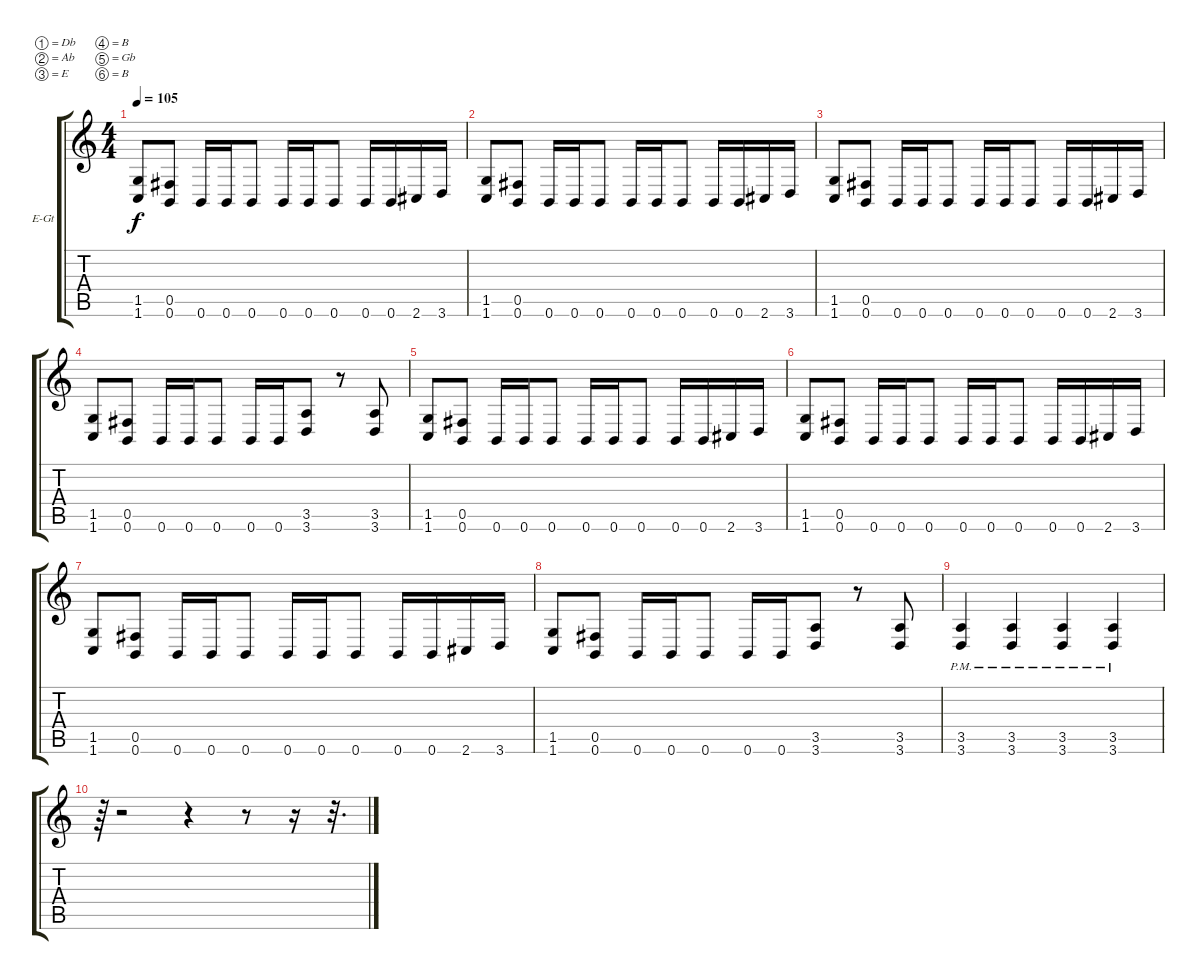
\bracketExtendMode groupsimilarinstruments
\firstSystemTrackNameOrientation horizontal
\otherSystemsTrackNameOrientation horizontal
\track ("[ALEX]" "E-Gt") {instrument distortionguitar}
\staff {score tabs}
\tuning (Db4 Ab3 E3 B2 Gb2 B1)
\ts (4 4)
\tempo 105
\clef g2
\ks c
(1.5 1.6).8{dy f} (0.5 0.6).8 0.6.16 0.6.16 0.6.8 0.6.16 0.6.16 0.6.8 0.6.16 0.6.16 2.6.16 3.6.16 |
(1.5 1.6).8 (0.5 0.6).8 0.6.16 0.6.16 0.6.8 0.6.16 0.6.16 0.6.8 0.6.16 0.6.16 2.6.16 3.6.16 |
(1.5 1.6).8 (0.5 0.6).8 0.6.16 0.6.16 0.6.8 0.6.16 0.6.16 0.6.8 0.6.16 0.6.16 2.6.16 3.6.16 |
(1.5 1.6).8 (0.5 0.6).8 0.6.16 0.6.16 0.6.8 0.6.16 0.6.16 (3.5 3.6).8 r.8 (3.5 3.6).8 |
(1.5 1.6).8 (0.5 0.6).8 0.6.16 0.6.16 0.6.8 0.6.16 0.6.16 0.6.8 0.6.16 0.6.16 2.6.16 3.6.16 |
(1.5 1.6).8 (0.5 0.6).8 0.6.16 0.6.16 0.6.8 0.6.16 0.6.16 0.6.8 0.6.16 0.6.16 2.6.16 3.6.16 |
(1.5 1.6).8 (0.5 0.6).8 0.6.16 0.6.16 0.6.8 0.6.16 0.6.16 0.6.8 0.6.16 0.6.16 2.6.16 3.6.16 |
(1.5 1.6).8 (0.5 0.6).8 0.6.16 0.6.16 0.6.8 0.6.16 0.6.16 (3.5 3.6).8 r.8 (3.5 3.6).8 |
(3.5{pm} 3.6).4 (3.5{pm} 3.6).4 (3.5{pm} 3.6).4 (3.5{pm} 3.6).4 |
r.64 r.2 r.4 r.8 r.16 r.32{d}
